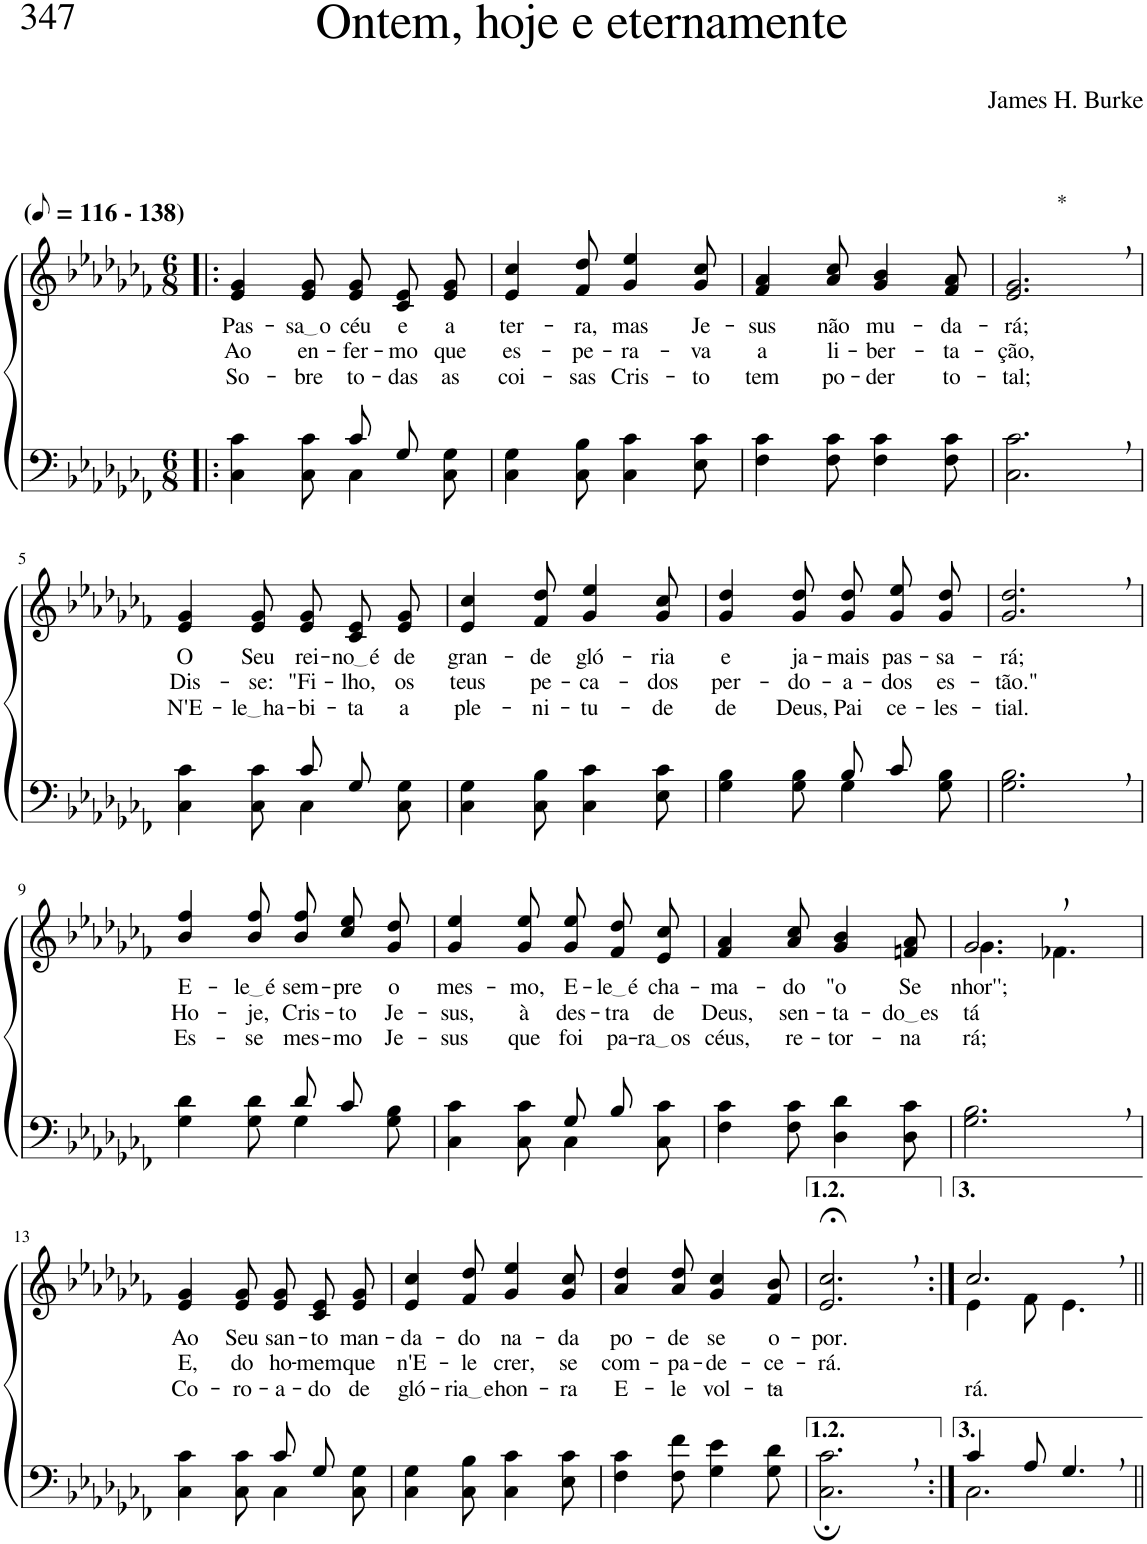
**kern	**kern	**text	**text	**text
*part2	*part1	*part1	*part1	*part1
*staff2	*staff1	*staff1	*staff1	*staff1
*I"Parte III e IV	*I"Parte I e II	*	*	*
*clefF4	*clefG2	*	*	*
*Trd2c3	*Trd2c3	*	*	*
*k[b-e-a-d-g-c-f-]	*k[b-e-a-d-g-c-f-]	*	*	*
*M6/8	*M6/8	*	*	*
*MM58	*MM58	*	*	*
=1!|:	=1!|:	=1!|:	=1!|:	=1!|:
*^	*	*	*	*
!	!	!LO:TX:a:B:t=(	!	!	!
!	!	!LO:TX:a:B:t=- 138)	!	!	!
!	!	!	!LO:LY:b	!LO:LY:b	!LO:LY:b
4.ryy	4C-\ 4c-\	4e-/ 4g-/	Pas-	Ao	So-
!	!	!	!LO:LY:b	!LO:LY:b	!LO:LY:b
.	8C-\ 8c-\	8e-/ 8g-/	sa o	en-	-bre
!	!	!	!LO:LY:b	!LO:LY:b	!LO:LY:b
8c-/L	4C-\	8e-/ 8g-/L	céu	-fer-	to-
!	!	!	!LO:LY:b	!LO:LY:b	!LO:LY:b
8G-/J	.	8c-/ 8e-/	e	-mo	-das
!	!	!	!LO:LY:b	!LO:LY:b	!LO:LY:b
8ryy	8C-\ 8G-\	8e-/ 8g-/J	a	que	as
=2	=2	=2	=2	=2	=2
!	!	!	!LO:LY:b	!LO:LY:b	!LO:LY:b
*v	*v	*	*	*	*
4C-\ 4G-\	4e-/ 4cc-/	ter-	es-	coi-
!	!	!LO:LY:b	!LO:LY:b	!LO:LY:b
8C-\ 8B-\	8f-/ 8dd-/	-ra,	-pe-	-sas
!	!	!LO:LY:b	!LO:LY:b	!LO:LY:b
4C-\ 4c-\	4g-/ 4ee-/	mas	-ra-	Cris-
!	!	!LO:LY:b	!LO:LY:b	!LO:LY:b
8E-\ 8c-\	8g-/ 8cc-/	Je-	-va	-to
=3	=3	=3	=3	=3
!	!	!LO:LY:b	!LO:LY:b	!LO:LY:b
4F-\ 4c-\	4f-/ 4a-/	-sus	a	tem
!	!	!LO:LY:b	!LO:LY:b	!LO:LY:b
8F-\ 8c-\	8a-/ 8cc-/	não	li-	po-
!	!	!LO:LY:b	!LO:LY:b	!LO:LY:b
4F-\ 4c-\	4g-/ 4b-/	mu-	-ber-	-der
!	!	!LO:LY:b	!LO:LY:b	!LO:LY:b
8F-\ 8c-\	8f-/ 8a-/	-da-	-ta-	to-
=4	=4	=4	=4	=4
!	!LO:TX:a:t=*	!	!	!
!	!	!LO:LY:b	!LO:LY:b	!LO:LY:b
2.C-\, 2.c-\,	2.e-/, 2.g-/,	-rá;	-ção,	-tal;
!!LO:LB:g=z
=5	=5	=5	=5	=5
*^	*	*	*	*
!	!	!	!LO:LY:b	!LO:LY:b	!LO:LY:b
4.ryy	4C-\ 4c-\	4e-/ 4g-/	O	Dis-	N'E-
!	!	!	!LO:LY:b	!LO:LY:b	!LO:LY:b
.	8C-\ 8c-\	8e-/ 8g-/	Seu	-se:	le ha
!	!	!	!LO:LY:b	!LO:LY:b	!LO:LY:b
8c-/L	4C-\	8e-/ 8g-/L	rei-	"Fi-	-bi-
!	!	!	!LO:LY:b	!LO:LY:b	!LO:LY:b
8G-/J	.	8c-/ 8e-/	no é	-lho,	-ta
!	!	!	!LO:LY:b	!LO:LY:b	!LO:LY:b
8ryy	8C-\ 8G-\	8e-/ 8g-/J	de	os	a
=6	=6	=6	=6	=6	=6
!	!	!	!LO:LY:b	!LO:LY:b	!LO:LY:b
*v	*v	*	*	*	*
4C-\ 4G-\	4e-/ 4cc-/	gran-	teus	ple-
!	!	!LO:LY:b	!LO:LY:b	!LO:LY:b
8C-\ 8B-\	8f-/ 8dd-/	-de	pe-	-ni-
!	!	!LO:LY:b	!LO:LY:b	!LO:LY:b
4C-\ 4c-\	4g-/ 4ee-/	gló-	-ca-	-tu-
!	!	!LO:LY:b	!LO:LY:b	!LO:LY:b
8E-\ 8c-\	8g-/ 8cc-/	-ria	-dos	-de
=7	=7	=7	=7	=7
*^	*	*	*	*
!	!	!	!LO:LY:b	!LO:LY:b	!LO:LY:b
4.ryy	4G-\ 4B-\	4g-/ 4dd-/	e	per-	de
!	!	!	!LO:LY:b	!LO:LY:b	!LO:LY:b
.	8G-\ 8B-\	8g-/ 8dd-/	ja-	-do-	Deus,
!	!	!	!LO:LY:b	!LO:LY:b	!LO:LY:b
8B-/L	4G-\	8g-\ 8dd-\L	-mais	-a-	Pai
!	!	!	!LO:LY:b	!LO:LY:b	!LO:LY:b
8c-/J	.	8g-\ 8ee-\	pas-	-dos	ce-
!	!	!	!LO:LY:b	!LO:LY:b	!LO:LY:b
8ryy	8G-\ 8B-\	8g-\ 8dd-\J	-sa-	es-	-les-
=8	=8	=8	=8	=8	=8
!	!	!	!LO:LY:b	!LO:LY:b	!LO:LY:b
*v	*v	*	*	*	*
2.G-\, 2.B-\,	2.g-/, 2.dd-/,	-rá;	-tão."	-tial.
!!LO:LB:g=z
=9	=9	=9	=9	=9
*^	*	*	*	*
!	!	!	!LO:LY:b	!LO:LY:b	!LO:LY:b
4.ryy	4G-\ 4d-\	4b-/ 4ff-/	E-	Ho-	Es-
!	!	!	!LO:LY:b	!LO:LY:b	!LO:LY:b
.	8G-\ 8d-\	8b-/ 8ff-/	le é	-je,	-se
!	!	!	!LO:LY:b	!LO:LY:b	!LO:LY:b
8d-/L	4G-\	8b-\ 8ff-\L	sem-	Cris-	mes-
!	!	!	!LO:LY:b	!LO:LY:b	!LO:LY:b
8c-/J	.	8cc-\ 8ee-\	-pre	-to	-mo
!	!	!	!LO:LY:b	!LO:LY:b	!LO:LY:b
8ryy	8G-\ 8B-\	8g-\ 8dd-\J	o	Je-	Je-
=10	=10	=10	=10	=10	=10
!	!	!	!LO:LY:b	!LO:LY:b	!LO:LY:b
4.ryy	4C-\ 4c-\	4g-/ 4ee-/	mes-	-sus,	-sus
!	!	!	!LO:LY:b	!LO:LY:b	!LO:LY:b
.	8C-\ 8c-\	8g-/ 8ee-/	-mo,	à	que
!	!	!	!LO:LY:b	!LO:LY:b	!LO:LY:b
8G-/L	4C-\	8g-/ 8ee-/L	E-	des-	foi
!	!	!	!LO:LY:b	!LO:LY:b	!LO:LY:b
8B-/J	.	8f-/ 8dd-/	le é	-tra	pa-
!	!	!	!LO:LY:b	!LO:LY:b	!LO:LY:b
8ryy	8C-\ 8c-\	8e-/ 8cc-/J	cha-	de	ra os
=11	=11	=11	=11	=11	=11
!	!	!	!LO:LY:b	!LO:LY:b	!LO:LY:b
*v	*v	*	*	*	*
4F-\ 4c-\	4f-/ 4a-/	-ma-	Deus,	céus,
!	!	!LO:LY:b	!LO:LY:b	!LO:LY:b
8F-\ 8c-\	8a-/ 8cc-/	-do	sen-	re-
!	!	!LO:LY:b	!LO:LY:b	!LO:LY:b
4D-\ 4d-\	4g-/ 4b-/	"o	-ta-	-tor-
!	!	!LO:LY:b	!LO:LY:b	!LO:LY:b
8D-\ 8c-\	8fn/ 8a-/	Se-	do es	-na-
=12	=12	=12	=12	=12
*	*^	*	*	*
!	!	!	!LO:LY:b	!LO:LY:b	!LO:LY:b
2.G-\, 2.B-\,	2.g-,/	4.g-\	-nhor'';	tá	-rá;
.	.	4.f-X\	.	.	.
!!LO:LB:g=z
=13	=13	=13	=13	=13	=13
*^	*	*	*	*	*
!	!	!	!	!LO:LY:b	!LO:LY:b	!LO:LY:b
*	*	*v	*v	*	*	*
4.ryy	4C-\ 4c-\	4e-/ 4g-/	-Ao	E,	Co-
!	!	!	!LO:LY:b	!LO:LY:b	!LO:LY:b
.	8C-\ 8c-\	8e-/ 8g-/	Seu	do	-ro-
!	!	!	!LO:LY:b	!LO:LY:b	!LO:LY:b
8c-/L	4C-\	8e-/ 8g-/L	san-	ho-	-a-
!	!	!	!LO:LY:b	!LO:LY:b	!LO:LY:b
8G-/J	.	8c-/ 8e-/	-to	-mem	-do
!	!	!	!LO:LY:b	!LO:LY:b	!LO:LY:b
8ryy	8C-\ 8G-\	8e-/ 8g-/J	man-	que	de
=14	=14	=14	=14	=14	=14
!	!	!	!LO:LY:b	!LO:LY:b	!LO:LY:b
*v	*v	*	*	*	*
4C-\ 4G-\	4e-/ 4cc-/	-da-	n'E-	gló-
!	!	!LO:LY:b	!LO:LY:b	!LO:LY:b
8C-\ 8B-\	8f-/ 8dd-/	-do	-le	ria e
!	!	!LO:LY:b	!LO:LY:b	!LO:LY:b
4C-\ 4c-\	4g-/ 4ee-/	na-	crer,	hon-
!	!	!LO:LY:b	!LO:LY:b	!LO:LY:b
8E-\ 8c-\	8g-/ 8cc-/	-da	se	-ra
=15	=15	=15	=15	=15
!	!	!LO:LY:b	!LO:LY:b	!LO:LY:b
4F-\ 4c-\	4a-/ 4dd-/	po-	com-	E-
!	!	!LO:LY:b	!LO:LY:b	!LO:LY:b
8F-\ 8f-\	8a-/ 8dd-/	-de	-pa-	-le
!	!	!LO:LY:b	!LO:LY:b	!LO:LY:b
4G-\ 4e-\	4g-/ 4cc-/	se	-de-	vol-
!	!	!LO:LY:b	!LO:LY:b	!LO:LY:b
8G-\ 8d-\	8f-/ 8b-/	o-	-ce-	-ta-
=16	=16	=16	=16	=16
!	!	!LO:LY:b	!LO:LY:b	!
2.C-\;, 2.c-\;,	2.e-/;<, 2.cc-/;<,	-por.	-rá.	.
=17:|!	=17:|!	=17:|!	=17:|!	=17:|!
*^	*^	*	*	*
!	!	!	!	!	!	!LO:LY:b
4c-/	2.C-\	2.cc-,/	4e-\	.	.	-rá.
8A-/	.	.	8f-\	.	.	.
4.G-,/	.	.	4.e-\	.	.	.
*v	*v	*	*	*	*	*
*	*v	*v	*	*	*
=||	=||	=||	=||	=||
*-	*-	*-	*-	*-
